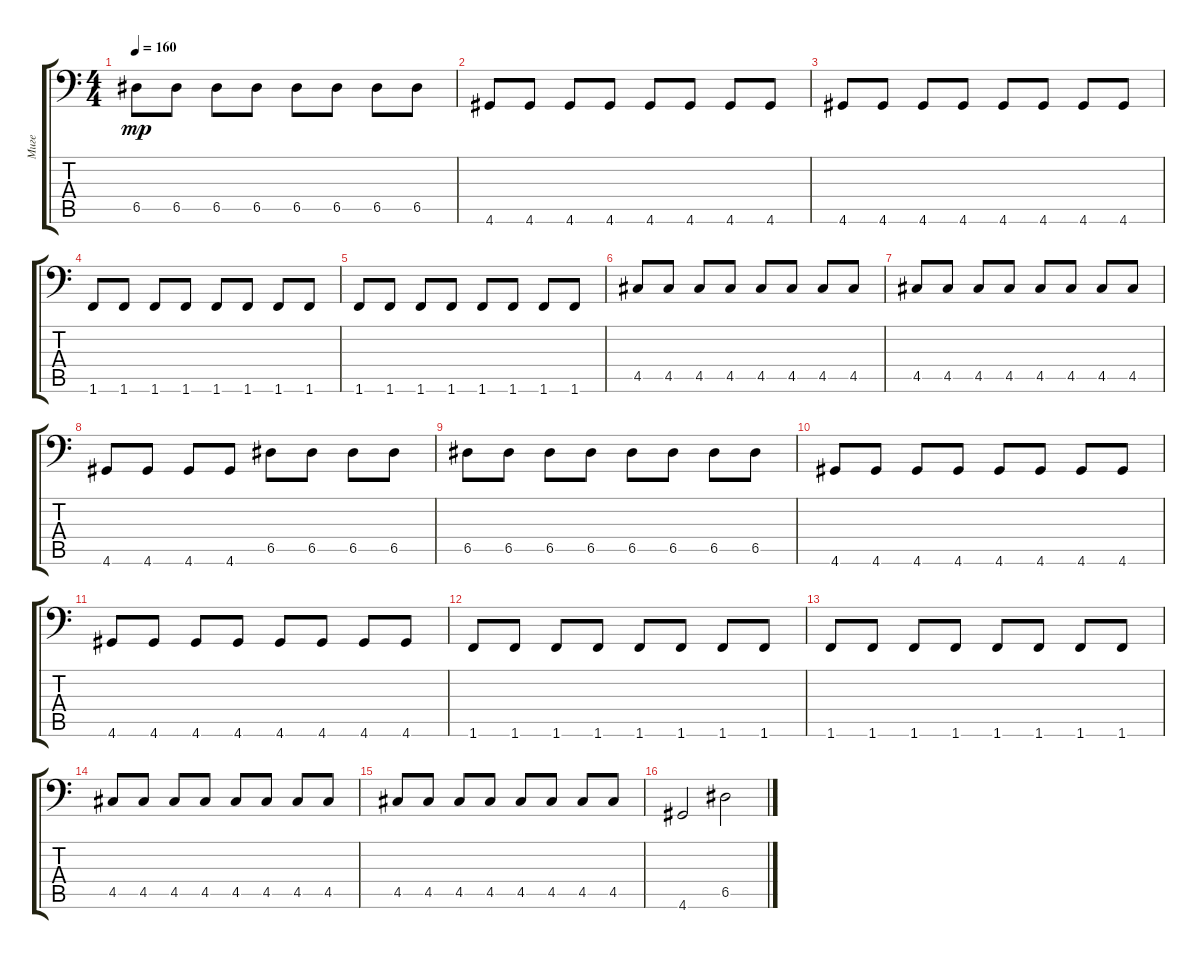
\track ("Миге" "Миге") {instrument electricbassfinger}
\staff {score tabs}
\tuning (E3 B2 G2 D2 A1 E1) {hide}
\ts (4 4)
\tempo 160
\clef f4
\ks c
6.5.8{dy mp} 6.5.8 6.5.8 6.5.8 6.5.8 6.5.8 6.5.8 6.5.8 |
4.6.8 4.6.8 4.6.8 4.6.8 4.6.8 4.6.8 4.6.8 4.6.8 |
4.6.8 4.6.8 4.6.8 4.6.8 4.6.8 4.6.8 4.6.8 4.6.8 |
1.6.8 1.6.8 1.6.8 1.6.8 1.6.8 1.6.8 1.6.8 1.6.8 |
1.6.8 1.6.8 1.6.8 1.6.8 1.6.8 1.6.8 1.6.8 1.6.8 |
4.5.8 4.5.8 4.5.8 4.5.8 4.5.8 4.5.8 4.5.8 4.5.8 |
4.5.8 4.5.8 4.5.8 4.5.8 4.5.8 4.5.8 4.5.8 4.5.8 |
4.6.8 4.6.8 4.6.8 4.6.8 6.5.8 6.5.8 6.5.8 6.5.8 |
6.5.8 6.5.8 6.5.8 6.5.8 6.5.8 6.5.8 6.5.8 6.5.8 |
4.6.8 4.6.8 4.6.8 4.6.8 4.6.8 4.6.8 4.6.8 4.6.8 |
4.6.8 4.6.8 4.6.8 4.6.8 4.6.8 4.6.8 4.6.8 4.6.8 |
1.6.8 1.6.8 1.6.8 1.6.8 1.6.8 1.6.8 1.6.8 1.6.8 |
1.6.8 1.6.8 1.6.8 1.6.8 1.6.8 1.6.8 1.6.8 1.6.8 |
4.5.8 4.5.8 4.5.8 4.5.8 4.5.8 4.5.8 4.5.8 4.5.8 |
4.5.8 4.5.8 4.5.8 4.5.8 4.5.8 4.5.8 4.5.8 4.5.8 |
4.6.2 6.5.2
